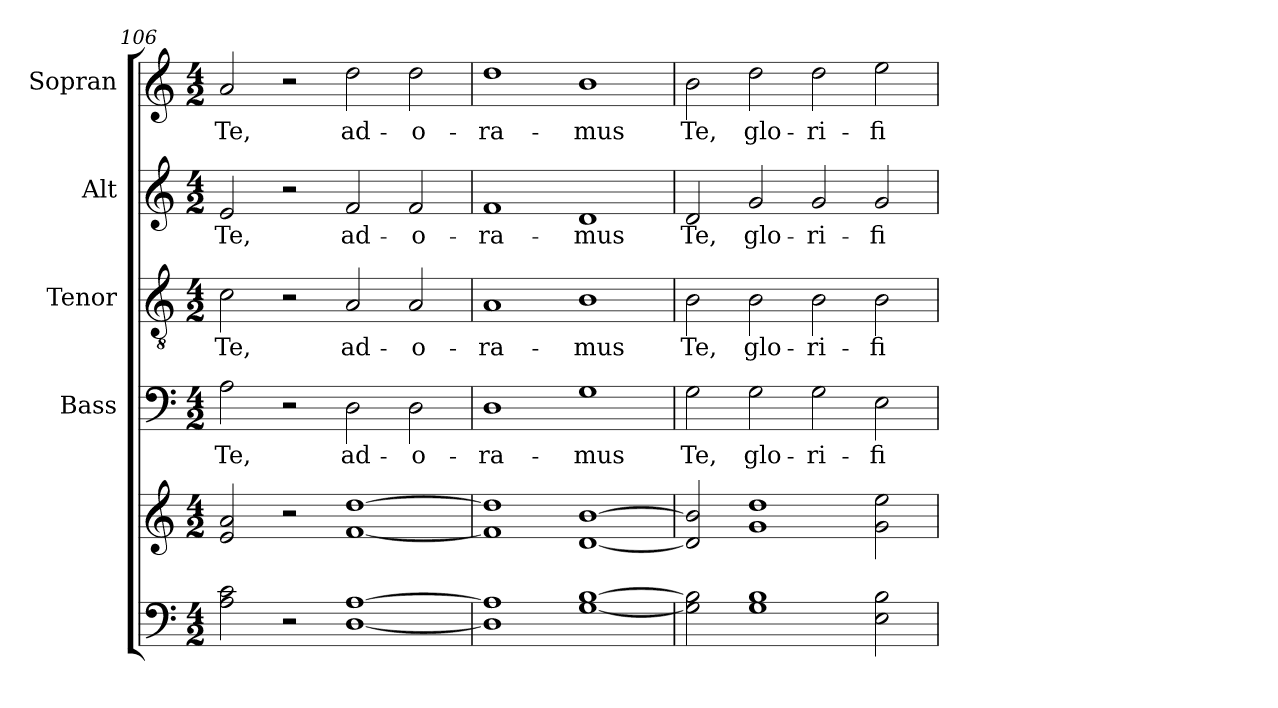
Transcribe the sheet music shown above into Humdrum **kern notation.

**kern	**kern	**kern	**text	**kern	**text	**kern	**text	**kern	**text
*part5	*part5	*part4	*part4	*part3	*part3	*part2	*part2	*part1	*part1
*staff6	*staff5	*staff4	*staff4	*staff3	*staff3	*staff2	*staff2	*staff1	*staff1
*	*	*I"Bass	*	*I"Tenor	*	*I"Alt	*	*I"Sopran	*
*	*	*I'B.	*	*I'T.	*	*I'A.	*	*I'S.	*
*clefF4	*clefG2	*clefF4	*	*clefGv2	*	*clefG2	*	*clefG2	*
*k[]	*k[]	*k[]	*	*k[]	*	*k[]	*	*k[]	*
*C:	*C:	*C:	*	*C:	*	*C:	*	*C:	*
*M4/2	*M4/2	*M4/2	*	*M4/2	*	*M4/2	*	*M4/2	*
=106	=106	=106	=106	=106	=106	=106	=106	=106	=106
!	!	!	!LO:LY:b	!	!LO:LY:b	!	!LO:LY:b	!	!LO:LY:b
2A\ 2c\	2e/ 2a/	2A\	Te,	2c\	Te,	2e/	Te,	2a/	Te,
2r	2r	2r	.	2r	.	2r	.	2r	.
!	!	!	!LO:LY:b	!	!LO:LY:b	!	!LO:LY:b	!	!LO:LY:b
[1D [1A	[1f [1dd	2D\	ad-	2A/	ad-	2f/	ad-	2dd\	ad-
!	!	!	!LO:LY:b	!	!LO:LY:b	!	!LO:LY:b	!	!LO:LY:b
.	.	2D\	-o-	2A/	-o-	2f/	-o-	2dd\	-o-
=107	=107	=107	=107	=107	=107	=107	=107	=107	=107
!	!	!	!LO:LY:b	!	!LO:LY:b	!	!LO:LY:b	!	!LO:LY:b
1D] 1A]	1f] 1dd]	1D	-ra-	1A	-ra-	1f	-ra-	1dd	-ra-
!	!	!	!LO:LY:b	!	!LO:LY:b	!	!LO:LY:b	!	!LO:LY:b
[1G [1B	[1d [1b	1G	-mus	1B	-mus	1d	-mus	1b	-mus
=108	=108	=108	=108	=108	=108	=108	=108	=108	=108
!	!	!	!LO:LY:b	!	!LO:LY:b	!	!LO:LY:b	!	!LO:LY:b
2G\] 2B\]	2d/] 2b/]	2G\	Te,	2B\	Te,	2d/	Te,	2b\	Te,
!	!	!	!LO:LY:b	!	!LO:LY:b	!	!LO:LY:b	!	!LO:LY:b
1G 1B	1g 1dd	2G\	glo-	2B\	glo-	2g/	glo-	2dd\	glo-
!	!	!	!LO:LY:b	!	!LO:LY:b	!	!LO:LY:b	!	!LO:LY:b
.	.	2G\	-ri-	2B\	-ri-	2g/	-ri-	2dd\	-ri-
!	!	!	!LO:LY:b	!	!LO:LY:b	!	!LO:LY:b	!	!LO:LY:b
2E\ 2B\	2g\ 2ee\	2E\	-fi-	2B\	-fi-	2g/	-fi-	2ee\	-fi-
=	=	=	=	=	=	=	=	=	=
*-	*-	*-	*-	*-	*-	*-	*-	*-	*-
